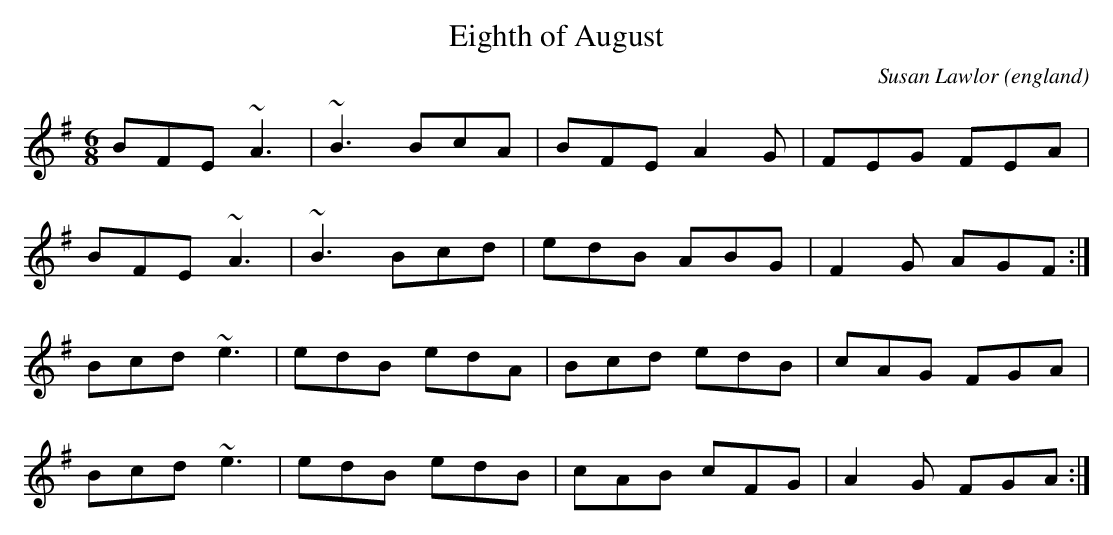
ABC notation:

X:1
T:Eighth of August
O:england
C:Susan Lawlor
M:6/8
L:1/8
K:EMin
BFE ~A3|~B3 BcA|BFE A2G|FEG FEA|
BFE ~A3|~B3 Bcd|edB ABG|F2G AGF:|
Bcd ~e3|edB edA|Bcd edB|cAG FGA|
Bcd ~e3|edB edB|cAB cFG|A2G FGA:|
